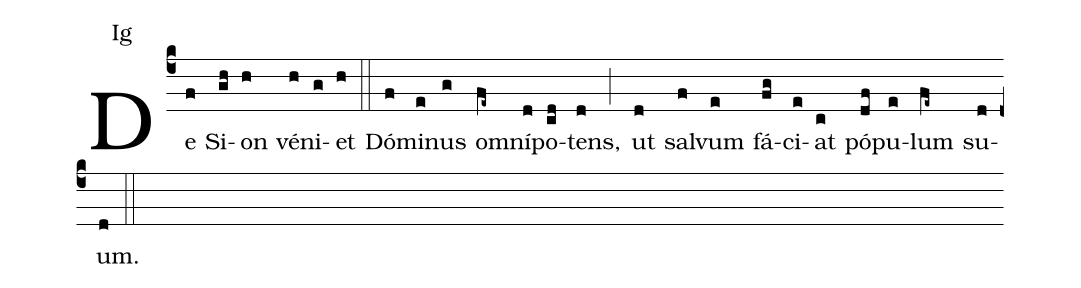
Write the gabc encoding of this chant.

annotation: Ig;
%%
(c4)De(f) Si(gh)on(h) vé(h)ni(g)et(h) (::) Dó(f)mi(e)nus(g) om(fe~)ní(d)po(cd)tens,(d) (;) ut(d) sal(f)vum(e) fá(fg)ci(e)at(c) pó(df)pu(e)lum(fe~) su(d)um.(d) (::)
